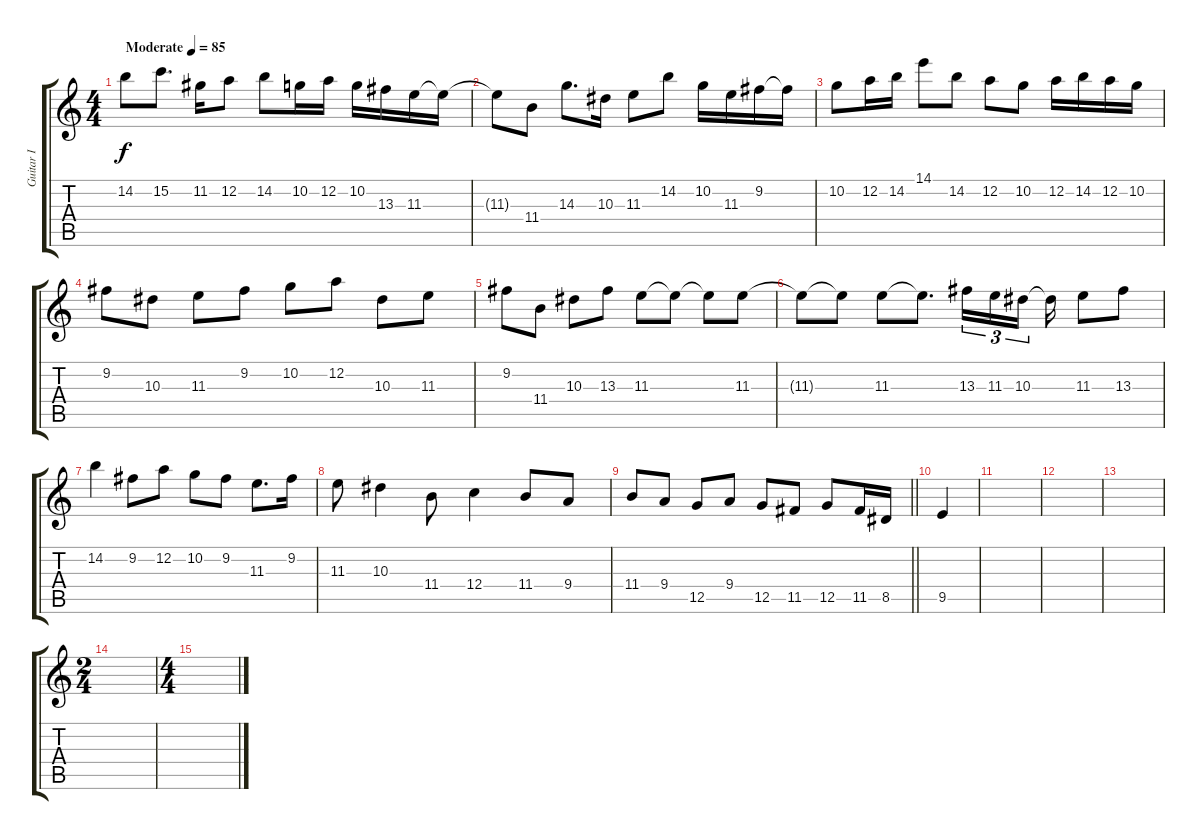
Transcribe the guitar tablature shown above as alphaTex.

\track ("Guitar I" "Guitar I") {instrument electricguitarjazz}
\staff {score tabs}
\tuning (D4 A3 F3 C3 G2 C2) {hide}
\ts (4 4)
\tempo (85 "Moderate")
\clef g2
\ks c
14.2.8{dy f instrument electricguitarjazz} 15.2.8{d} 11.2.16 12.2.8 14.2.8 10.2.16 12.2.16 10.2.16 13.3.16 11.3.16 11.3{t}.16 |
11.3{t}.8 11.4.8 14.3.8{d} 10.3.16 11.3.8 14.2.8 10.2.16 11.3.16 9.2.16 9.2{t}.16 |
10.2.8 12.2.16 14.2.16 14.1.8 14.2.8 12.2.8 10.2.8 12.2.16 14.2.16 12.2.16 10.2.16 |
9.2.8 10.3.8 11.3.8 9.2.8 10.2.8 12.2.8 10.3.8 11.3.8 |
9.2.8 11.4.8 10.3.8 13.3.8 11.3.8 11.3{t}.8 11.3{t}.8 11.3.8 |
11.3{t}.8 11.3{t}.8 11.3.8 11.3{t}.8{d} 13.3.16{tu (3 2)} 11.3.16{tu (3 2)} 10.3.16{tu (3 2) beam splitsecondary} 10.3{t}.16 11.3.8 13.3.8 |
14.2.4 9.2.8 12.2.8 10.2.8 9.2.8 11.3.8{d} 9.2.16 |
11.3.8 10.3.4 11.4.8 12.4.4 11.4.8 9.4.8 |
\barLineRight lightlight
11.4.8 9.4.8 12.5.8 9.4.8 12.5.8 11.5.8 12.5.8 11.5.16 8.5.16 |
\section ("" "")
9.5.4 |
|
|
|
\ts (2 4)
|
\ts (4 4)
